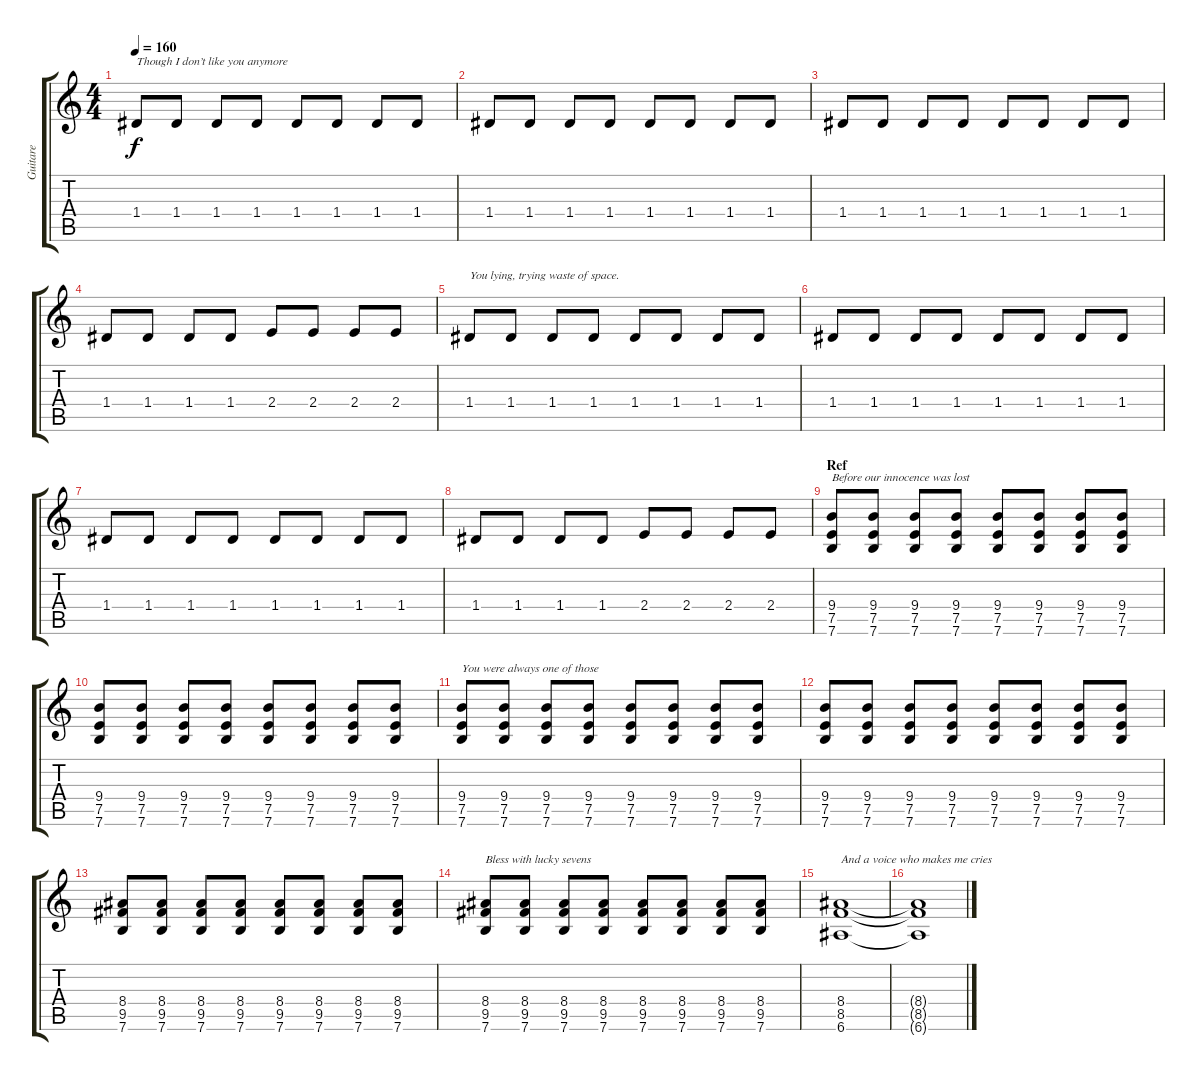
\track ("Guitare" "Guitare") {instrument overdrivenguitar}
\staff {score tabs}
\tuning (E4 B3 G3 D3 A2 E2) {hide}
\ts (4 4)
\tempo 160
\clef g2
\ks c
1.4.8{txt "Though I don’t like you anymore" dy f} 1.4.8 1.4.8 1.4.8 1.4.8 1.4.8 1.4.8 1.4.8 |
1.4.8 1.4.8 1.4.8 1.4.8 1.4.8 1.4.8 1.4.8 1.4.8 |
1.4.8 1.4.8 1.4.8 1.4.8 1.4.8 1.4.8 1.4.8 1.4.8 |
1.4.8 1.4.8 1.4.8 1.4.8 2.4.8 2.4.8 2.4.8 2.4.8 |
1.4.8{txt "You lying, trying waste of space."} 1.4.8 1.4.8 1.4.8 1.4.8 1.4.8 1.4.8 1.4.8 |
1.4.8 1.4.8 1.4.8 1.4.8 1.4.8 1.4.8 1.4.8 1.4.8 |
1.4.8 1.4.8 1.4.8 1.4.8 1.4.8 1.4.8 1.4.8 1.4.8 |
1.4.8 1.4.8 1.4.8 1.4.8 2.4.8 2.4.8 2.4.8 2.4.8 |
\section ("" "Ref")
(9.4 7.5 7.6).8{txt "Before our innocence was lost"} (9.4 7.5 7.6).8 (9.4 7.5 7.6).8 (9.4 7.5 7.6).8 (9.4 7.5 7.6).8 (9.4 7.5 7.6).8 (9.4 7.5 7.6).8 (9.4 7.5 7.6).8 |
(9.4 7.5 7.6).8 (9.4 7.5 7.6).8 (9.4 7.5 7.6).8 (9.4 7.5 7.6).8 (9.4 7.5 7.6).8 (9.4 7.5 7.6).8 (9.4 7.5 7.6).8 (9.4 7.5 7.6).8 |
(9.4 7.5 7.6).8{txt "You were always one of those"} (9.4 7.5 7.6).8 (9.4 7.5 7.6).8 (9.4 7.5 7.6).8 (9.4 7.5 7.6).8 (9.4 7.5 7.6).8 (9.4 7.5 7.6).8 (9.4 7.5 7.6).8 |
(9.4 7.5 7.6).8 (9.4 7.5 7.6).8 (9.4 7.5 7.6).8 (9.4 7.5 7.6).8 (9.4 7.5 7.6).8 (9.4 7.5 7.6).8 (9.4 7.5 7.6).8 (9.4 7.5 7.6).8 |
(8.4 9.5 7.6).8 (8.4 9.5 7.6).8 (8.4 9.5 7.6).8 (8.4 9.5 7.6).8 (8.4 9.5 7.6).8 (8.4 9.5 7.6).8 (8.4 9.5 7.6).8 (8.4 9.5 7.6).8 |
(8.4 9.5 7.6).8{txt "Bless with lucky sevens"} (8.4 9.5 7.6).8 (8.4 9.5 7.6).8 (8.4 9.5 7.6).8 (8.4 9.5 7.6).8 (8.4 9.5 7.6).8 (8.4 9.5 7.6).8 (8.4 9.5 7.6).8 |
(8.4 8.5 6.6).1{txt "And a voice who makes me cries"} |
(8.4{t} 8.5{t} 6.6{t}).1
